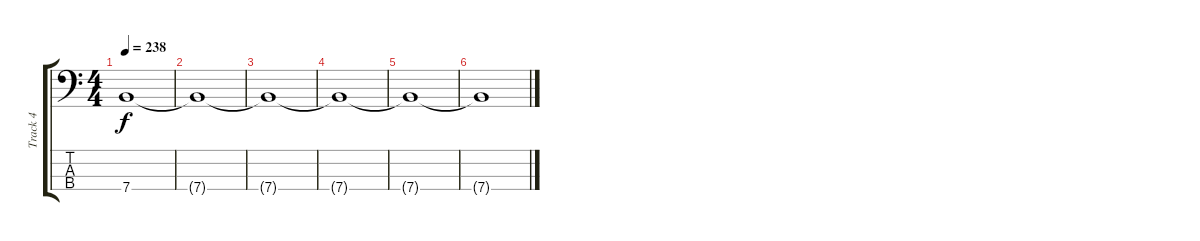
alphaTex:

\track ("Track 4" "Track 4") {instrument electricbassfinger}
\staff {score tabs}
\tuning (G2 D2 A1 E1) {hide}
\ts (4 4)
\tempo 238
\clef f4
\ks c
7.4{t}.1{dy f} |
7.4{t}.1 |
7.4{t}.1 |
7.4{t}.1 |
7.4{t}.1 |
7.4{t}.1
